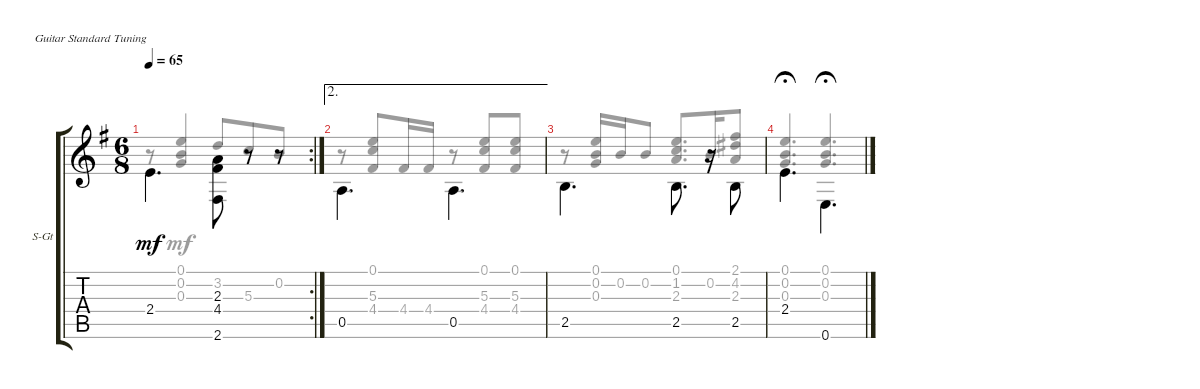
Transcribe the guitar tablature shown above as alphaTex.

\defaultSystemsLayout 4
\bracketExtendMode groupsimilarinstruments
\useSystemSignSeparator
\singleTrackTrackNamePolicy allsystems
\multiTrackTrackNamePolicy allsystems
\firstSystemTrackNameOrientation horizontal
\otherSystemsTrackNameOrientation horizontal
\track ("Steel Guitar" "S-Gt") {instrument acousticguitarsteel}
\staff {score tabs}
\tuning (E4 B3 G3 D3 A2 E2)
\voice
\rc 2
\ts (6 8)
\tempo 65
\clef g2
\ks eminor
2.4.4{d dy mf beam invert} (2.6 4.4 2.3).8{beam invert} r.8 r.8 |
\ae 2
0.5.4{d beam invert} 0.5.4{d beam invert} |
2.5.4{d beam invert} 2.5.8{d beam invert beam split} r.16{beam invert} 2.5.8{beam invert} |
2.4.4{d fermata (medium 0.5) beam invert} 0.6.4{d fermata (medium 0.5) beam invert}
\voice
\clef g2
\ottava regular
\simile none
\ks eminor
r.8{dy mf} (0.3 0.2 0.1).4{beam invert} 3.2.8 5.3.8 0.2.8{beam invert} |
r.8 (4.4 5.3 0.1).8 4.4.16 4.4.16{beam invert} r.8 (4.4 5.3 0.1).8 (0.1 5.3 4.4).8{beam invert} |
r.8 (0.3 0.2 0.1).16 0.2.16 0.2.8{beam invert} (2.3 1.2 0.1).8{d} 0.2.16 (2.3 4.2 2.1).8{beam invert} |
(0.3 0.2 0.1).4{d fermata (medium 0.5) beam invert} (0.3 0.2 0.1).4{d fermata (medium 0.5) beam invert}
